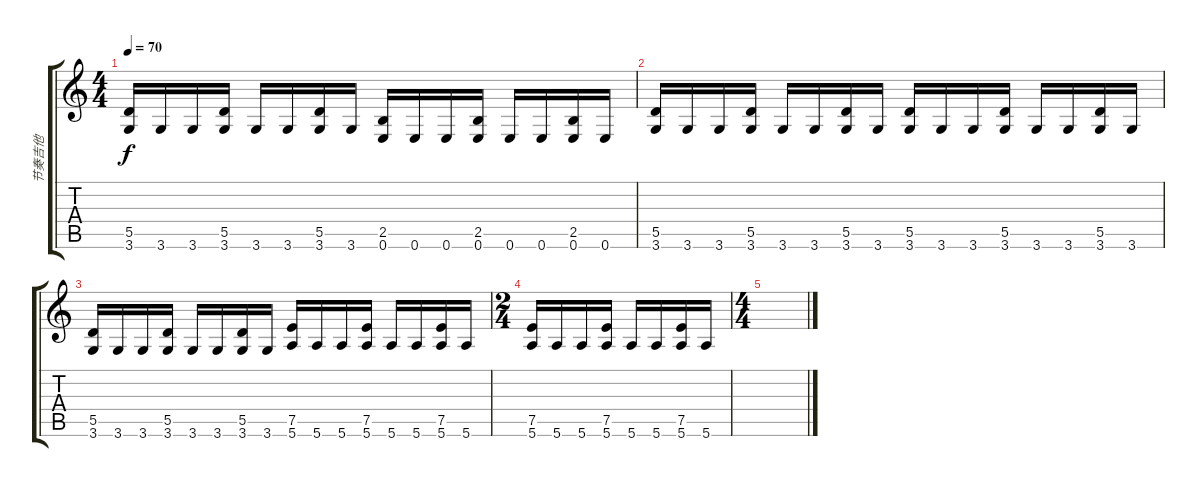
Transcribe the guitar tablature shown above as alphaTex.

\track ("节奏吉他" "节奏吉他") {instrument distortionguitar}
\staff {score tabs}
\tuning (E4 B3 G3 D3 A2 E2) {hide}
\ts (4 4)
\tempo 70
\clef g2
\ks c
(5.5 3.6).16{dy f} 3.6.16 3.6.16 (5.5 3.6).16 3.6.16 3.6.16 (5.5 3.6).16 3.6.16 (2.5 0.6).16 0.6.16 0.6.16 (2.5 0.6).16 0.6.16 0.6.16 (2.5 0.6).16 0.6.16 |
(5.5 3.6).16 3.6.16 3.6.16 (5.5 3.6).16 3.6.16 3.6.16 (5.5 3.6).16 3.6.16 (5.5 3.6).16 3.6.16 3.6.16 (5.5 3.6).16 3.6.16 3.6.16 (5.5 3.6).16 3.6.16 |
(5.5 3.6).16 3.6.16 3.6.16 (5.5 3.6).16 3.6.16 3.6.16 (5.5 3.6).16 3.6.16 (7.5 5.6).16 5.6.16 5.6.16 (7.5 5.6).16 5.6.16 5.6.16 (7.5 5.6).16 5.6.16 |
\ts (2 4)
(7.5 5.6).16 5.6.16 5.6.16 (7.5 5.6).16 5.6.16 5.6.16 (7.5 5.6).16 5.6.16 |
\ts (4 4)
